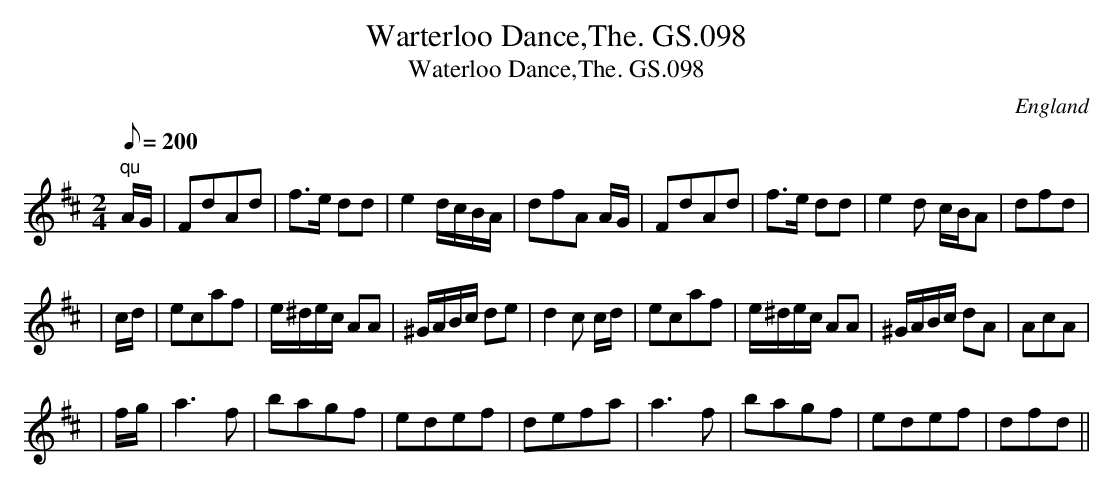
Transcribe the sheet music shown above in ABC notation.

X:1
T:Warterloo Dance,The. GS.098
T:Waterloo Dance,The. GS.098
M:2/4
L:1/8
Q:200
O:England
K:D major
"qu"A/G/ | FdAd | f>e dd | e2 d/c/B/A/ | dfA A/G/ | FdAd | f>e dd | e2 d
/c/B/A
/ | dfd |!| c/d/ |
ecaf | e/^d/e/c/ AA | ^G/A/B/c/ de | d2 c c/d/ | ecaf | e/^d/e/c/ AA |
  ^G/A/B/c/ dA | AcA |!|
f/g/ | a3 f | bagf | edef | defa | a3f | bagf | edef | dfd ||
